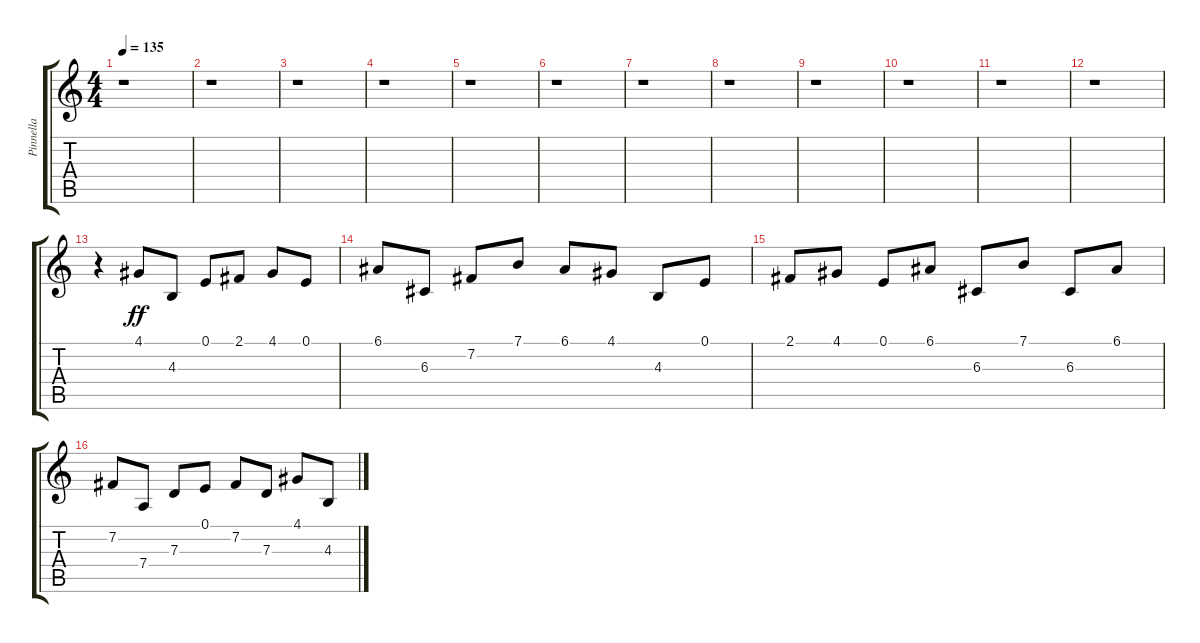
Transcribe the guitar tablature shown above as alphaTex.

\track ("Pinnella" "Pinnella") {instrument brightacousticpiano}
\staff {score tabs}
\tuning (E4 B3 G3 D3 A2 E2) {hide}
\ts (4 4)
\tempo 135
\clef g2
\ks c
r.1{dy ff} |
r.1 |
r.1 |
r.1 |
r.1 |
r.1 |
r.1 |
r.1 |
r.1 |
r.1 |
r.1 |
r.1 |
r.4 4.1.8 4.3.8 0.1.8 2.1.8 4.1.8 0.1.8 |
6.1.8 6.3.8 7.2.8 7.1.8 6.1.8 4.1.8 4.3.8 0.1.8 |
2.1.8 4.1.8 0.1.8 6.1.8 6.3.8 7.1.8 6.3.8 6.1.8 |
7.2.8 7.4.8 7.3.8 0.1.8 7.2.8 7.3.8 4.1.8 4.3.8
